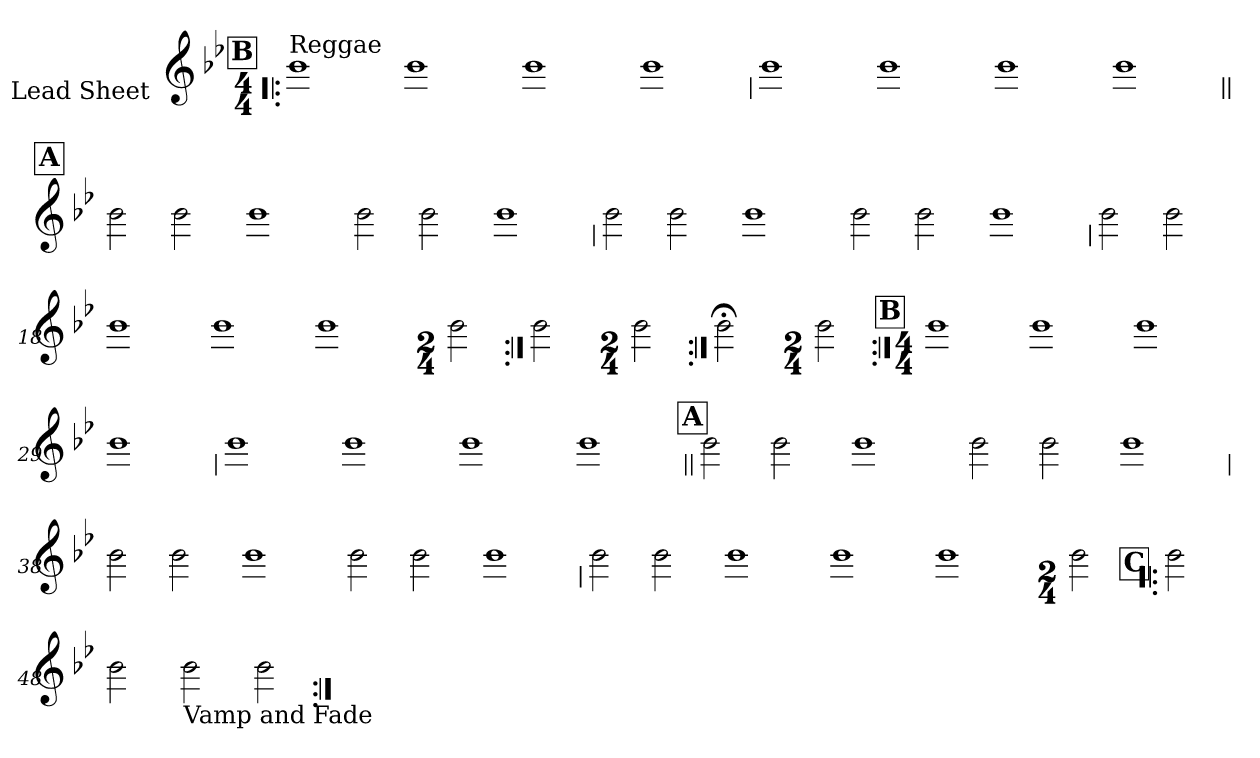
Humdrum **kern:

**kern
*part1
*staff1
*I"Lead Sheet
*stria0
*clefG2
*k[b-e-]
*g:
*M4/4
*MM97
!!LO:REH:place=s1:a:t=B
=1!|:
!LO:TX:a:t=Reggae
1b-
=2-
1b-
=3-
1b-
=4-
1b-
!!LO:LB:g=z
=5
1b-
=6-
1b-
=7-
1b-
=8-
1b-
!!LO:LB:g=z
!!LO:REH:place=s1:a:t=A
=9||
2b-
2b-
=10-
1b-
=11-
2b-
2b-
=12-
1b-
!!LO:LB:g=z
=13
2b-
2b-
=14-
1b-
=15-
2b-
2b-
=16-
1b-
!!LO:LB:g=z
=17
2b-
2b-
=18-
1b-
=19-
1b-
=20-
1b-
=21-
*M2/4
2b-
!!LO:LB:g=z
=22:|!
2b-
=23-
*M2/4
2b-
=24:|!
2b-;
=25-
*M2/4
2b-
!!LO:LB:g=z
!!LO:REH:place=s1:a:t=B
=26:|!
*M4/4
1b-
=27-
1b-
=28-
1b-
=29-
1b-
!!LO:LB:g=z
=30
1b-
=31-
1b-
=32-
1b-
=33-
1b-
!!LO:LB:g=z
!!LO:REH:place=s1:a:t=A
=34||
2b-
2b-
=35-
1b-
=36-
2b-
2b-
=37-
1b-
!!LO:LB:g=z
=38
2b-
2b-
=39-
1b-
=40-
2b-
2b-
=41-
1b-
!!LO:LB:g=z
=42
2b-
2b-
=43-
1b-
=44-
1b-
=45-
1b-
=46-
*M2/4
2b-
!!LO:LB:g=z
!!LO:REH:place=s1:a:t=C
=47!|:
2b-
=48-
2b-
=49-
!LO:TX:b:t=Vamp and Fade
2b-
=50-
2b-
=:|!
*-
